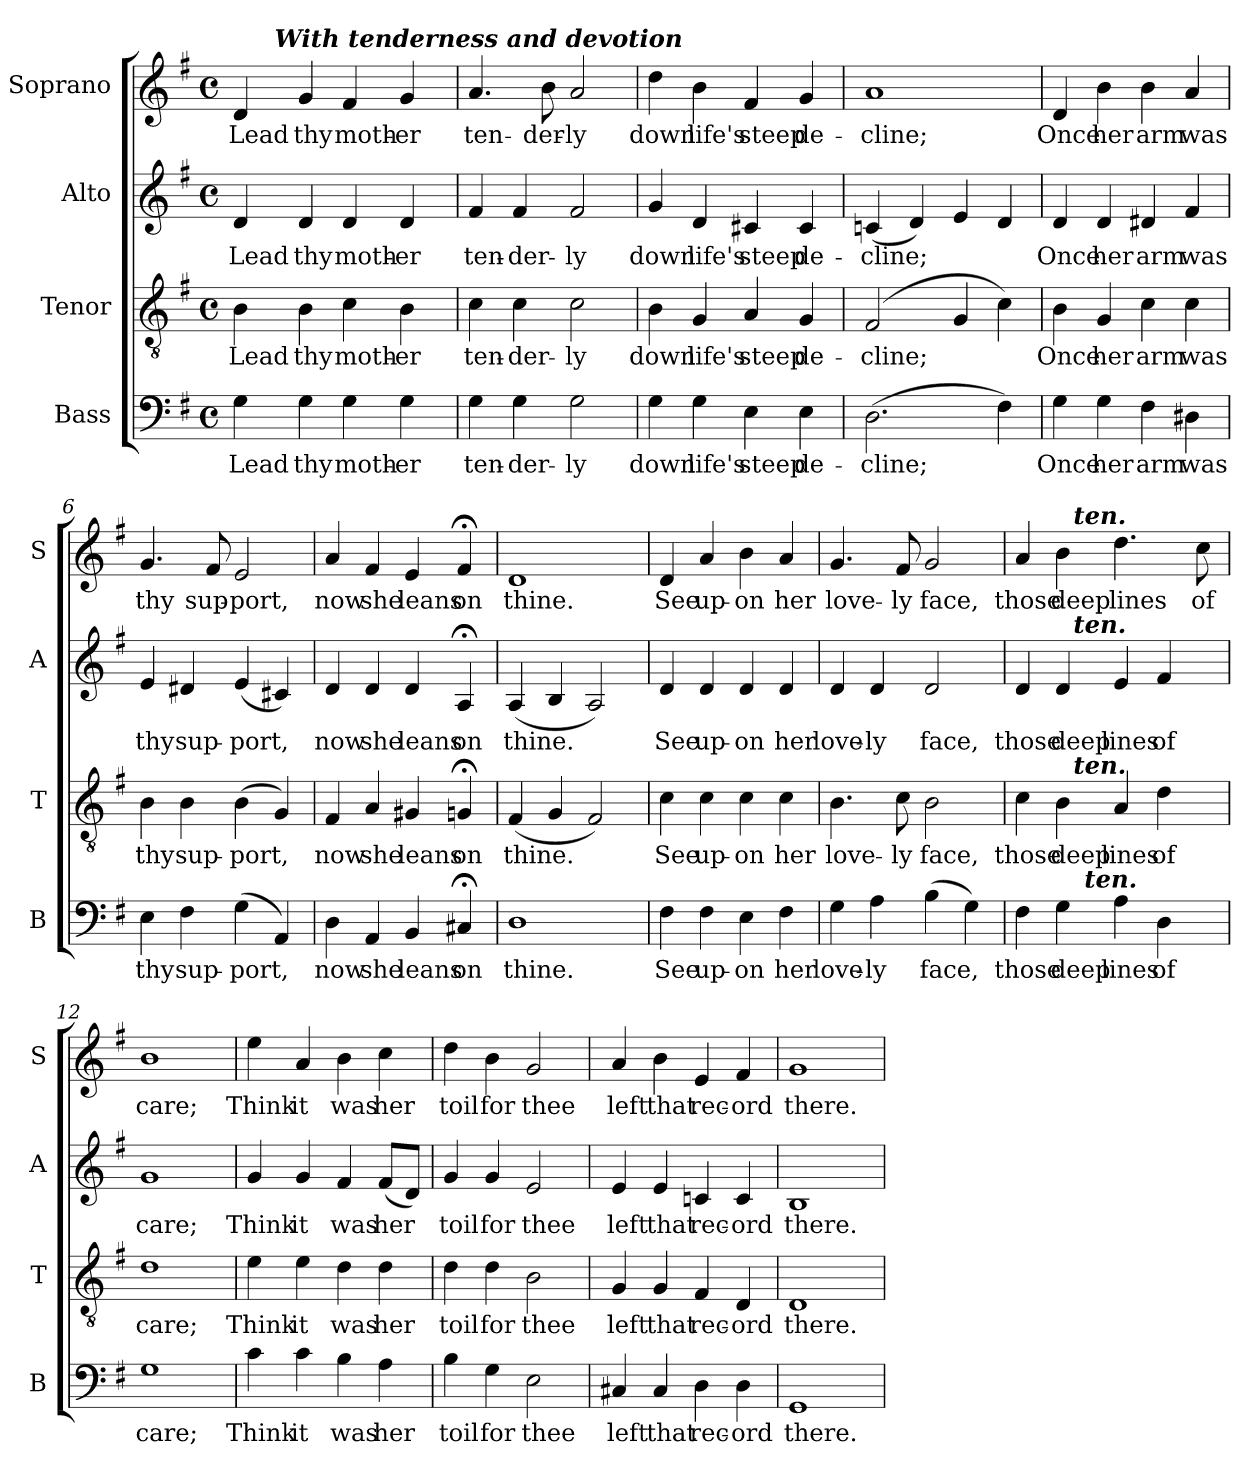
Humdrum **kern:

**kern	**text	**kern	**text	**kern	**text	**kern	**text
*part4	*part4	*part3	*part3	*part2	*part2	*part1	*part1
*staff4	*staff4	*staff3	*staff3	*staff2	*staff2	*staff1	*staff1
*I"Bass	*	*I"Tenor	*	*I"Alto	*	*I"Soprano	*
*I'B	*	*I'T	*	*I'A	*	*I'S	*
*clefF4	*	*clefGv2	*	*clefG2	*	*clefG2	*
*k[f#]	*	*k[f#]	*	*k[f#]	*	*k[f#]	*
*G:	*	*G:	*	*G:	*	*G:	*
*M4/4	*	*M4/4	*	*M4/4	*	*M4/4	*
*met(c)	*	*met(c)	*	*met(c)	*	*met(c)	*
=1	=1	=1	=1	=1	=1	=1	=1
!	!	!	!	!	!	!LO:TX:a:Bi:t=Andante	!
*	*	*	*	*	*	*^	*
4G\	Lead	4B\	Lead	4d/	Lead	4d/	8ryy	Lead
.	.	.	.	.	.	.	32ryy	.
!	!	!	!	!	!	!	!LO:TX:a:Bi:t=With tenderness and devotion	!
.	.	.	.	.	.	.	2ryy	.
4G\	thy	4B\	thy	4d/	thy	4g/	.	thy
4G\	moth-	4c\	moth-	4d/	moth-	4f#/	.	moth-
.	.	.	.	.	.	.	4ryy	.
4G\	-er	4B\	-er	4d/	-er	4g/	.	-er
.	.	.	.	.	.	.	16.ryy	.
*	*	*	*	*	*	*v	*v	*
=2	=2	=2	=2	=2	=2	=2	=2
4G\	ten-	4c\	ten-	4f#/	ten-	4.a/	ten-
4G\	-der-	4c\	-der-	4f#/	-der-	.	.
.	.	.	.	.	.	8b\	-der-
2G\	-ly	2c\	-ly	2f#/	-ly	2a/	-ly
=3	=3	=3	=3	=3	=3	=3	=3
4G\	down	4B\	down	4g/	down	4dd\	down
4G\	life's	4G/	life's	4d/	life's	4b\	life's
4E\	steep	4A/	steep	4c#X/	steep	4f#/	steep
4E\	de-	4G/	de-	4c#/	de-	4g/	de-
=4	=4	=4	=4	=4	=4	=4	=4
(2.D\	-cline;	(2F#/	-cline;	(4cn/	-cline;	1a	-cline;
.	.	.	.	4d/)	.	.	.
.	.	4G/	.	4e/	.	.	.
4F#\)	.	4c\)	.	4d/	.	.	.
!!LO:LB:g=z
=5	=5	=5	=5	=5	=5	=5	=5
4G\	Once	4B\	Once	4d/	Once	4d/	Once
4G\	her	4G/	her	4d/	her	4b\	her
4F#\	arm	4c\	arm	4d#X/	arm	4b\	arm
4D#X\	was	4c\	was	4f#/	was	4a/	was
=6	=6	=6	=6	=6	=6	=6	=6
4E\	thy	4B\	thy	4e/	thy	4.g/	thy
4F#\	sup-	4B\	sup-	4d#X/	sup-	.	.
.	.	.	.	.	.	8f#/	sup-
(4G\	-port,	(4B\	-port,	(4e/	-port,	2e/	-port,
4AA/)	.	4G/)	.	4c#X/)	.	.	.
=7	=7	=7	=7	=7	=7	=7	=7
4D\	now	4F#/	now	4d/	now	4a/	now
4AA/	she	4A/	she	4d/	she	4f#/	she
4BB/	leans	4G#X/	leans	4d/	leans	4e/	leans
4C#X;</	on	4Gn;</	on	4A;</	on	4f#;</	on
=8	=8	=8	=8	=8	=8	=8	=8
1D	thine.	(4F#/	thine.	(4A/	thine.	1d	thine.
.	.	4G/	.	4B/	.	.	.
.	.	2F#/)	.	2A/)	.	.	.
=9	=9	=9	=9	=9	=9	=9	=9
4F#\	See	4c\	See	4d/	See	4d/	See
4F#\	up-	4c\	up-	4d/	up-	4a/	up-
4E\	-on	4c\	-on	4d/	-on	4b\	-on
4F#\	her	4c\	her	4d/	her	4a/	her
!!LO:LB:g=z
=10	=10	=10	=10	=10	=10	=10	=10
4G\	love-	4.B\	love-	4d/	love-	4.g/	love-
4A\	-ly	.	.	4d/	-ly	.	.
.	.	8c\	-ly	.	.	8f#/	-ly
(4B\	face,	2B\	face,	2d/	face,	2g/	face,
4G\)	.	.	.	.	.	.	.
=11	=11	=11	=11	=11	=11	=11	=11
*^	*	*^	*	*^	*	*^	*
4F#\	4ryy	those	4c\	4ryy	those	4d/	4ryy	those	4a/	4ryy	those
4G\	16.ryy	deep	4B\	16ryy	deep	4d/	16ryy	deep	4b\	16ryy	deep
!	!	!	!	!	!	!	!	!	!	!LO:TX:a:Bi:t=ten.	!
!	!	!	!	!	!	!	!LO:TX:a:Bi:t=ten.	!	!	!	!
!	!	!	!	!LO:TX:a:Bi:t=ten.	!	!	!	!	!	!	!
.	.	.	.	2ryy	.	.	2ryy	.	.	2ryy	.
!	!LO:TX:a:Bi:t=ten.	!	!	!	!	!	!	!	!	!	!
.	2ryy	.	.	.	.	.	.	.	.	.	.
4A\	.	lines	4A/	.	lines	4e/	.	lines	4.dd\	.	lines
4D\	.	of	4d\	.	of	4f#/	.	of	.	.	.
.	.	.	.	8.ryy	.	.	8.ryy	.	.	8.ryy	.
.	8ryy	.	.	.	.	.	.	.	.	.	.
.	.	.	.	.	.	.	.	.	8cc\	.	of
.	32ryy	.	.	.	.	.	.	.	.	.	.
*v	*v	*	*	*	*	*v	*v	*	*v	*v	*
*	*	*v	*v	*	*	*	*	*
=12	=12	=12	=12	=12	=12	=12	=12
1G	care;	1d	care;	1g	care;	1b	care;
=13	=13	=13	=13	=13	=13	=13	=13
4c\	Think	4e\	Think	4g/	Think	4ee\	Think
4c\	it	4e\	it	4g/	it	4a/	it
4B\	was	4d\	was	4f#/	was	4b\	was
4A\	her	4d\	her	(8f#/L	her	4cc\	her
.	.	.	.	8d/J)	.	.	.
=14	=14	=14	=14	=14	=14	=14	=14
4B\	toil	4d\	toil	4g/	toil	4dd\	toil
4G\	for	4d\	for	4g/	for	4b\	for
2E\	thee	2B\	thee	2e/	thee	2g/	thee
!!LO:PB:g=z
=15	=15	=15	=15	=15	=15	=15	=15
4C#X/	left	4G/	left	4e/	left	4a/	left
4C#/	that	4G/	that	4e/	that	4b\	that
4D\	rec-	4F#/	rec-	4cn/	rec-	4e/	rec-
4D\	-ord	4D/	-ord	4c/	-ord	4f#/	-ord
=16	=16	=16	=16	=16	=16	=16	=16
1GG	there.	1D	there.	1B	there.	1g	there.
=	=	=	=	=	=	=	=
*-	*-	*-	*-	*-	*-	*-	*-
